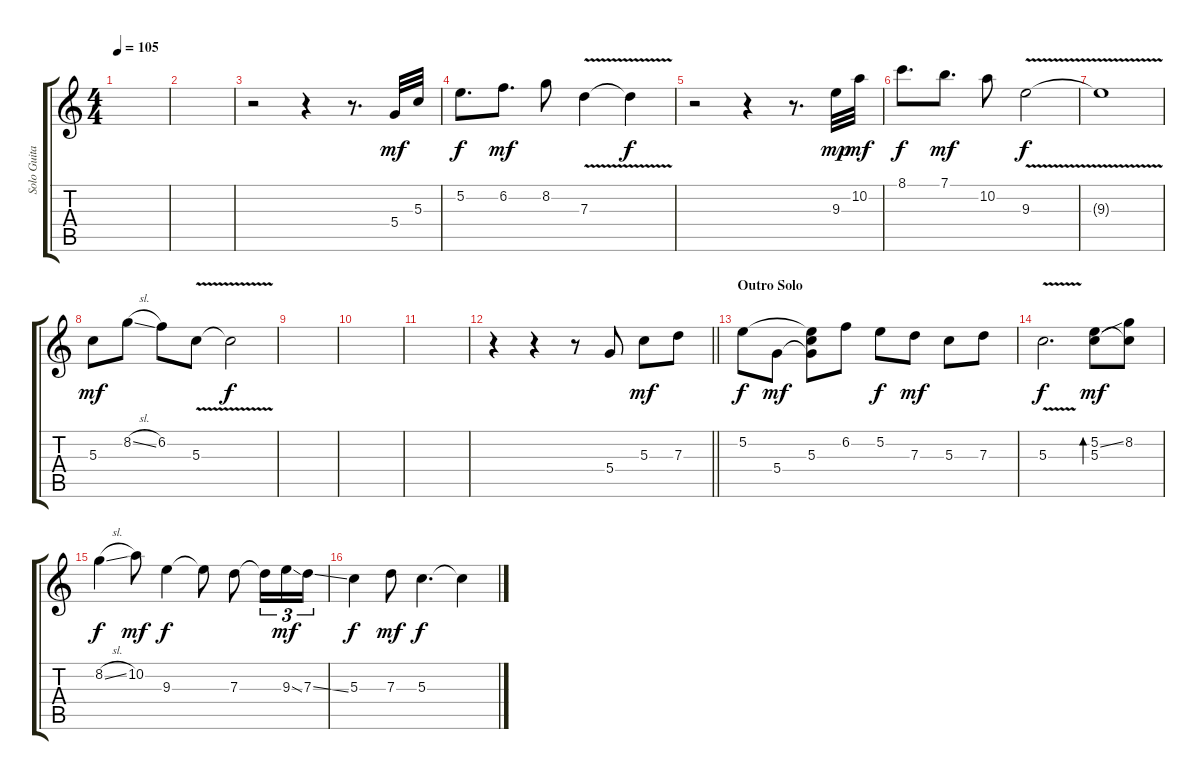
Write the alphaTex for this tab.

\track ("Solo Guitar" "Solo Guita") {instrument electricguitarclean}
\staff {score tabs}
\tuning (E4 B3 G3 D3 A2 E2) {hide}
\ts (4 4)
\tempo 105
\clef g2
\ks c
|
|
r.2 r.4 r.8{d} 5.4.32{dy mf} 5.3.32 |
5.2.8{d dy f} 6.2.8{d dy mf} 8.2.8 7.3{v}.4 7.3{t}.4{dy f} |
r.2 r.4 r.8{d} 9.3.32{dy mp} 10.2.32{dy mf} |
8.1.8{d dy f} 7.1.8{d dy mf} 10.2.8 9.3{v}.2{dy f} |
9.3{t}.1 |
5.3.8{dy mf} 8.2{sl}.8 6.2.8 5.3{v}.8 5.3{t}.2{dy f} |
|
|
|
\barLineRight lightlight
r.4 r.4 r.8 5.4.8 5.3.8{dy mf} 7.3.8 |
\section ("" "Outro Solo")
5.2.8{dy f} 5.4.8{dy mf} (5.2{t} 5.3 5.4{t}).8 6.2.8 5.2.8{dy f} 7.3.8{dy mf} 5.3.8 7.3.8 |
5.3{v}.2{d dy f} (5.2{ss} 5.3).8{bd 240 dy mf} (8.2 5.3{t}).8 |
8.2{sl}.4{dy f} 10.2.8{dy mf} 9.3.4{dy f} 9.3{t}.8 7.3.8 7.3{t}.16{tu (3 2)} 9.3{ss}.16{tu (3 2) dy mf} 7.3{ss}.16{tu (3 2)} |
5.3.4{dy f} 7.3.8{dy mf} 5.3.4{d dy f} 5.3{t}.4
